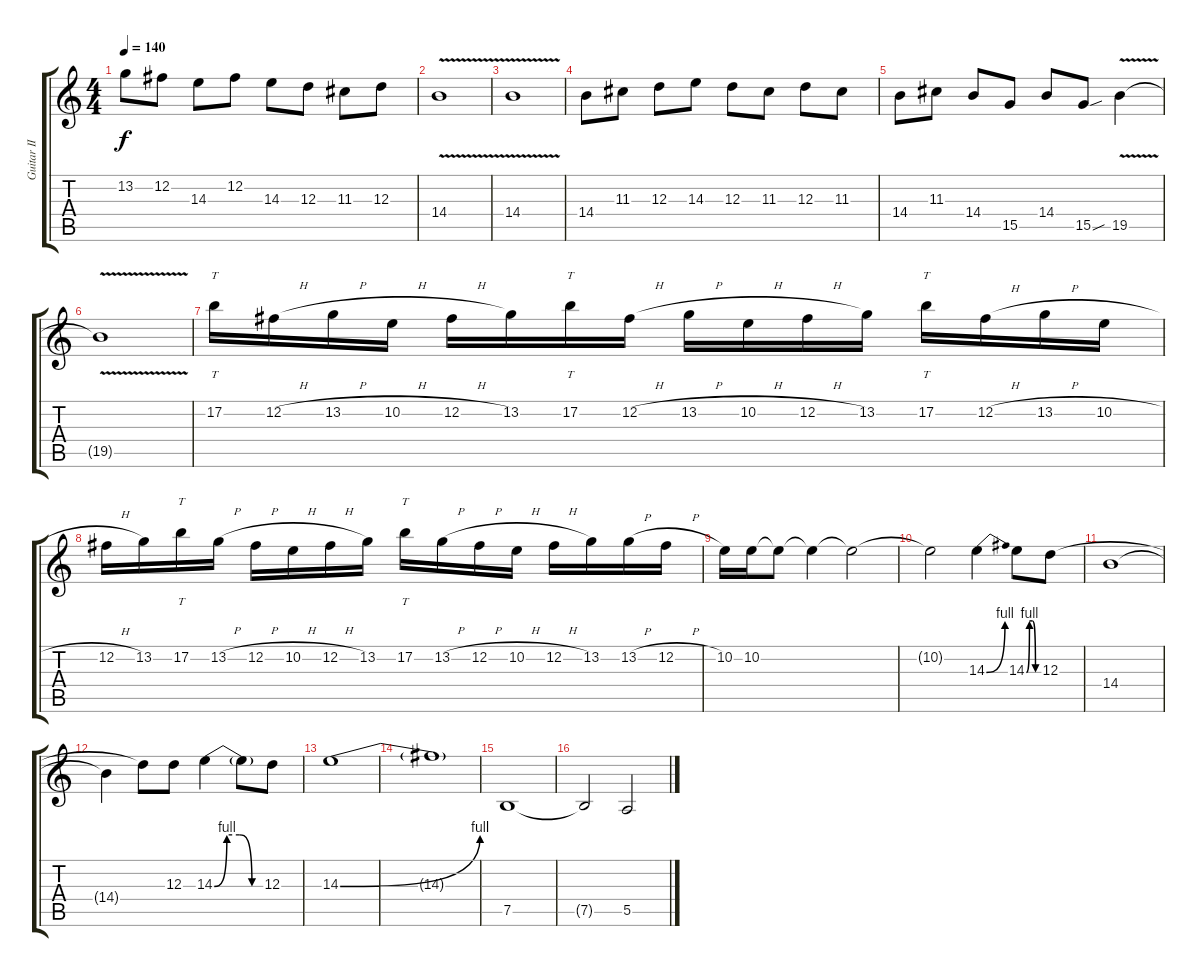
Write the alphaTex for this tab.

\track ("Guitar II" "Guitar II") {instrument distortionguitar}
\staff {score tabs}
\tuning (B3 Gb3 D3 A2 E2 B1) {hide}
\ts (4 4)
\tempo 140
\clef g2
\ks c
13.2.8{dy f} 12.2.8 14.3.8 12.2.8 14.3.8 12.3.8 11.3.8 12.3.8 |
14.4{v}.1 |
14.4{v}.1 |
14.4.8 11.3.8 12.3.8 14.3.8 12.3.8 11.3.8 12.3.8 11.3.8 |
14.4.8 11.3.8 14.4.8 15.5.8 14.4.8 15.5{sou}.8 19.5{v}.4 |
19.5{t}.1 |
17.2.16{tt} 12.2{h}.16 13.2{h}.16 10.2{h}.16 12.2{h}.16 13.2.16 17.2.16{tt} 12.2{h}.16 13.2{h}.16 10.2{h}.16 12.2{h}.16 13.2.16 17.2.16{tt} 12.2{h}.16 13.2{h}.16 10.2{h}.16 |
12.2{h}.16 13.2.16 17.2.16{tt} 13.2{h}.16 12.2{h}.16 10.2{h}.16 12.2{h}.16 13.2.16 17.2.16{tt} 13.2{h}.16 12.2{h}.16 10.2{h}.16 12.2{h}.16 13.2.16 13.2{h}.16 12.2{h}.16 |
10.2.16 10.2.16 10.2{t}.8 10.2{t}.4 10.2{t}.2 |
10.2{t}.2 14.3{be (bend 0 0 60 4)}.4 14.3{be (custom 0 0 15 4 30 4 45 0 60 0)}.8 12.3.8 |
14.4.1 |
14.4{t}.4 12.3{t}.8 12.3.8 14.3{be (custom 0 0 15 4 30 4 45 0 60 0)}.4 14.3{t}.8 12.3.8 |
14.3{be (bend 0 0 60 4)}.1 |
14.3{t}.1 |
7.5.1 |
7.5{t}.2 5.5.2
